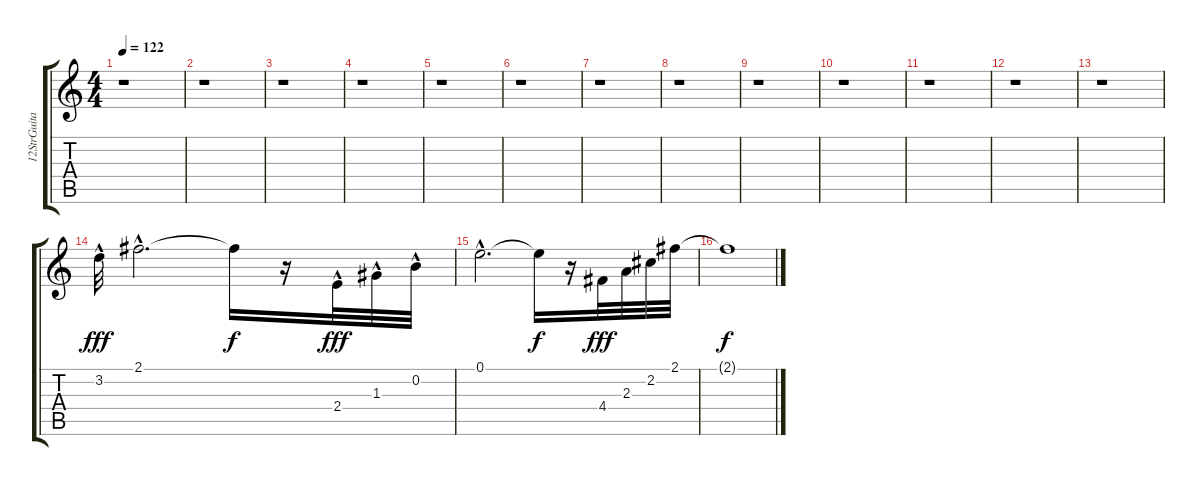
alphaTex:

\track ("12StrGuitar" "12StrGuita") {instrument acousticguitarsteel}
\staff {score tabs}
\tuning (E4 B3 G3 D3 A2 E2) {hide}
\ts (4 4)
\tempo 122
\clef g2
\ks c
r.1{dy f} |
r.1 |
r.1 |
r.1 |
r.1 |
r.1 |
r.1 |
r.1 |
r.1 |
r.1 |
r.1 |
r.1 |
r.1 |
3.2{hac}.32{dy fff} 2.1{hac}.2{d} 2.1{t}.16{dy f} r.16 2.4{hac}.32{dy fff} 1.3{hac}.32 0.2{hac}.32 |
0.1{hac}.2{d} 0.1{t}.16{dy f} r.16 4.4.32{dy fff} 2.3.32 2.2.32 2.1.32 |
2.1{t}.1{dy f}
